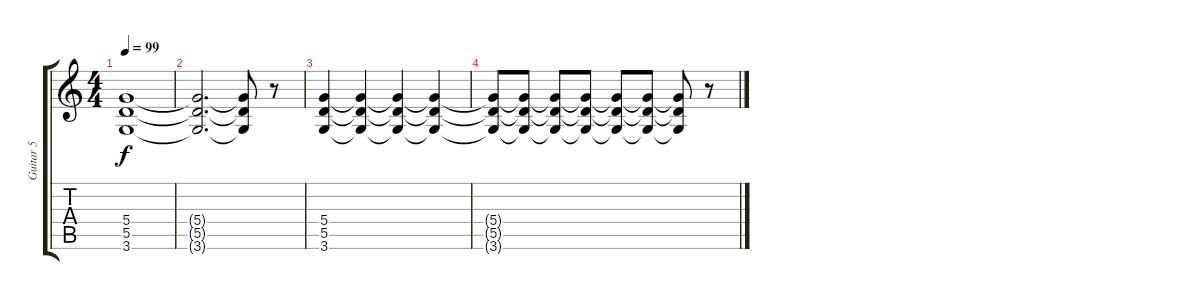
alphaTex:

\track ("Guitar 5" "Guitar 5") {instrument distortionguitar}
\staff {score tabs}
\tuning (E4 B3 G3 D3 A2 E2) {hide}
\ts (4 4)
\tempo 99
\clef g2
\ks c
(5.4 5.5 3.6).1{dy f} |
(5.4{t} 5.5{t} 3.6{t}).2{d} (5.4{t} 5.5{t} 3.6{t}).8 r.8 |
(5.4 5.5 3.6).4 (5.4{t} 5.5{t} 3.6{t}).4 (5.4{t} 5.5{t} 3.6{t}).4 (5.4{t} 5.5{t} 3.6{t}).4 |
(5.4{t} 5.5{t} 3.6{t}).8 (5.4{t} 5.5{t} 3.6{t}).8 (5.4{t} 5.5{t} 3.6{t}).8 (5.4{t} 5.5{t} 3.6{t}).8 (5.4{t} 5.5{t} 3.6{t}).8 (5.4{t} 5.5{t} 3.6{t}).8 (5.4{t} 5.5{t} 3.6{t}).8 r.8
